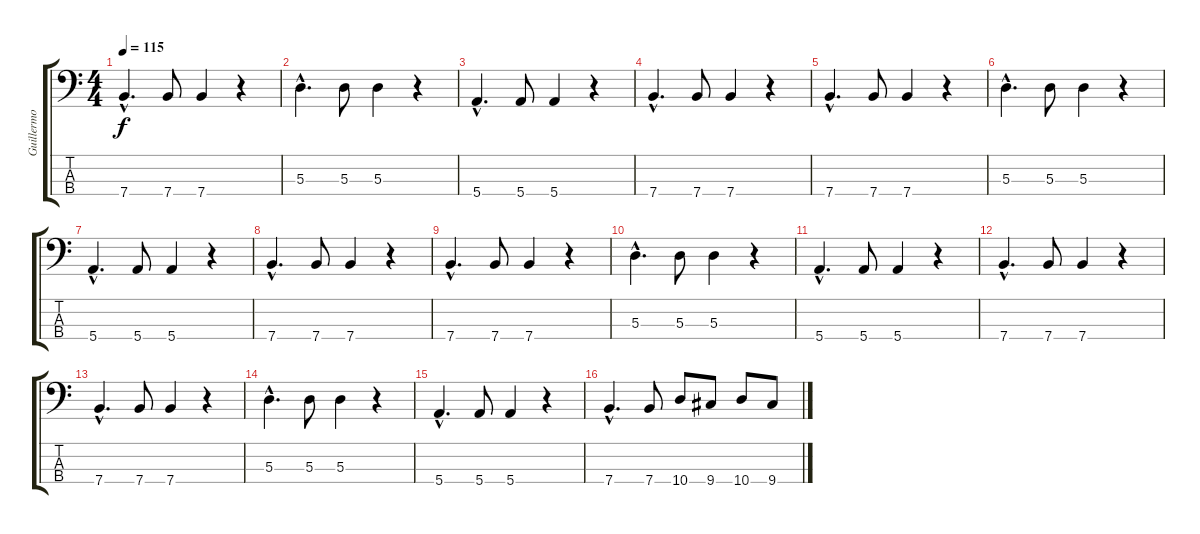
\track ("Guillermo Sanchez" "Guillermo ") {instrument electricbassfinger}
\staff {score tabs}
\tuning (G2 D2 A1 E1) {hide}
\ts (4 4)
\tempo 115
\clef f4
\ks c
7.4{hac}.4{d dy f} 7.4.8 7.4.4 r.4 |
5.3{hac}.4{d} 5.3.8 5.3.4 r.4 |
5.4{hac}.4{d} 5.4.8 5.4.4 r.4 |
7.4{hac}.4{d} 7.4.8 7.4.4 r.4 |
7.4{hac}.4{d} 7.4.8 7.4.4 r.4 |
5.3{hac}.4{d} 5.3.8 5.3.4 r.4 |
5.4{hac}.4{d} 5.4.8 5.4.4 r.4 |
7.4{hac}.4{d} 7.4.8 7.4.4 r.4 |
7.4{hac}.4{d} 7.4.8 7.4.4 r.4 |
5.3{hac}.4{d} 5.3.8 5.3.4 r.4 |
5.4{hac}.4{d} 5.4.8 5.4.4 r.4 |
7.4{hac}.4{d} 7.4.8 7.4.4 r.4 |
7.4{hac}.4{d} 7.4.8 7.4.4 r.4 |
5.3{hac}.4{d} 5.3.8 5.3.4 r.4 |
5.4{hac}.4{d} 5.4.8 5.4.4 r.4 |
7.4{hac}.4{d} 7.4.8 10.4.8 9.4.8 10.4.8 9.4.8
